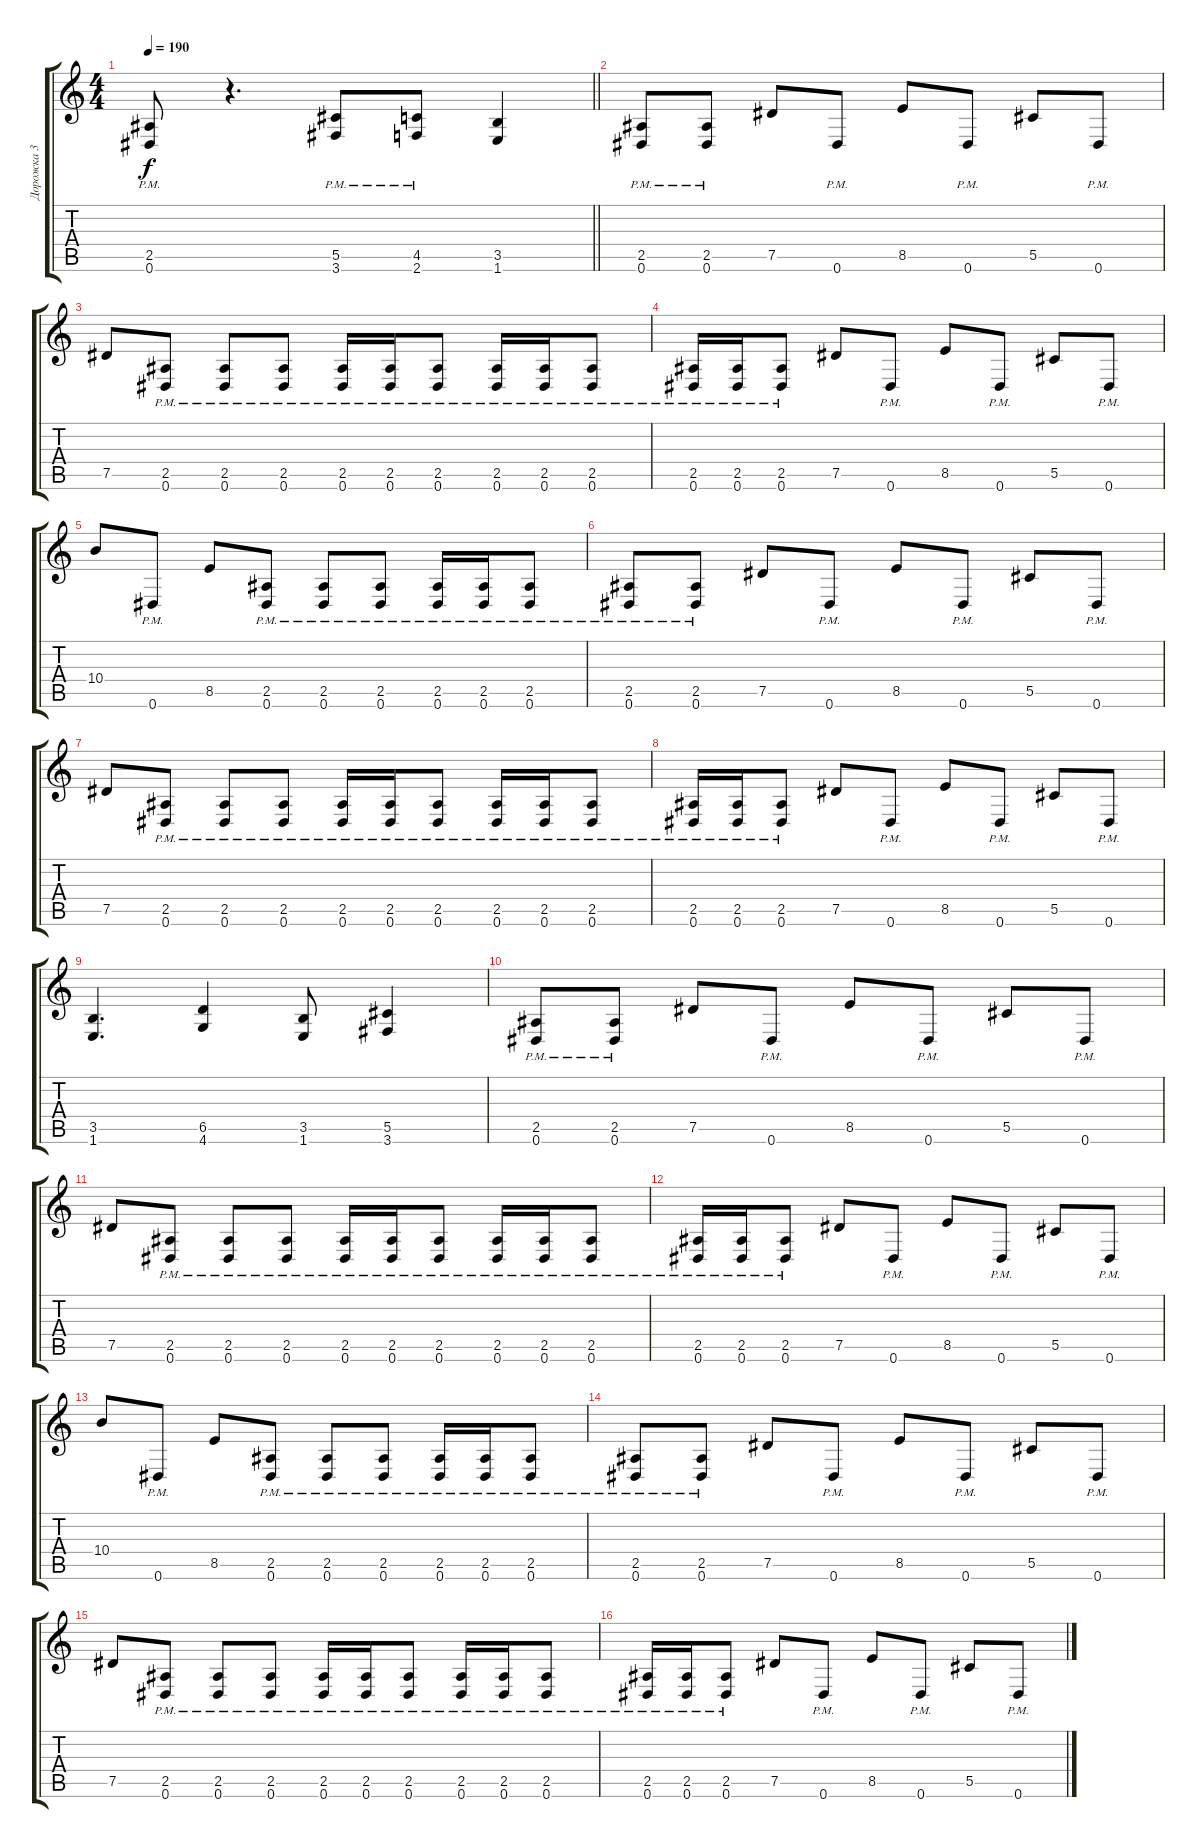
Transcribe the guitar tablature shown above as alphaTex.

\track ("Дорожка 3" "Дорожка 3") {instrument distortionguitar}
\staff {score tabs}
\tuning (Eb4 Bb3 Gb3 Db3 Ab2 Eb2) {hide}
\ts (4 4)
\tempo 190
\clef g2
\barLineRight lightlight
\ks c
(2.5{pm} 0.6{pm}).8{dy f} r.4{d} (5.5{pm} 3.6{pm}).8 (4.5{pm} 2.6{pm}).8 (3.5 1.6).4 |
\section ("" "")
(2.5{pm} 0.6{pm}).8 (2.5{pm} 0.6{pm}).8 7.5.8 0.6{pm}.8 8.5.8 0.6{pm}.8 5.5.8 0.6{pm}.8 |
7.5.8 (2.5{pm} 0.6{pm}).8 (2.5{pm} 0.6{pm}).8 (2.5{pm} 0.6{pm}).8 (2.5{pm} 0.6{pm}).16 (2.5{pm} 0.6{pm}).16 (2.5{pm} 0.6{pm}).8 (2.5{pm} 0.6{pm}).16 (2.5{pm} 0.6{pm}).16 (2.5{pm} 0.6{pm}).8 |
(2.5{pm} 0.6{pm}).16 (2.5{pm} 0.6{pm}).16 (2.5{pm} 0.6{pm}).8 7.5.8 0.6{pm}.8 8.5.8 0.6{pm}.8 5.5.8 0.6{pm}.8 |
10.4.8 0.6{pm}.8 8.5.8 (2.5{pm} 0.6{pm}).8 (2.5{pm} 0.6{pm}).8 (2.5{pm} 0.6{pm}).8 (2.5{pm} 0.6{pm}).16 (2.5{pm} 0.6{pm}).16 (2.5{pm} 0.6{pm}).8 |
(2.5{pm} 0.6{pm}).8 (2.5{pm} 0.6{pm}).8 7.5.8 0.6{pm}.8 8.5.8 0.6{pm}.8 5.5.8 0.6{pm}.8 |
7.5.8 (2.5{pm} 0.6{pm}).8 (2.5{pm} 0.6{pm}).8 (2.5{pm} 0.6{pm}).8 (2.5{pm} 0.6{pm}).16 (2.5{pm} 0.6{pm}).16 (2.5{pm} 0.6{pm}).8 (2.5{pm} 0.6{pm}).16 (2.5{pm} 0.6{pm}).16 (2.5{pm} 0.6{pm}).8 |
(2.5{pm} 0.6{pm}).16 (2.5{pm} 0.6{pm}).16 (2.5{pm} 0.6{pm}).8 7.5.8 0.6{pm}.8 8.5.8 0.6{pm}.8 5.5.8 0.6{pm}.8 |
(3.5 1.6).4{d} (6.5 4.6).4 (3.5 1.6).8 (5.5 3.6).4 |
(2.5{pm} 0.6{pm}).8 (2.5{pm} 0.6{pm}).8 7.5.8 0.6{pm}.8 8.5.8 0.6{pm}.8 5.5.8 0.6{pm}.8 |
7.5.8 (2.5{pm} 0.6{pm}).8 (2.5{pm} 0.6{pm}).8 (2.5{pm} 0.6{pm}).8 (2.5{pm} 0.6{pm}).16 (2.5{pm} 0.6{pm}).16 (2.5{pm} 0.6{pm}).8 (2.5{pm} 0.6{pm}).16 (2.5{pm} 0.6{pm}).16 (2.5{pm} 0.6{pm}).8 |
(2.5{pm} 0.6{pm}).16 (2.5{pm} 0.6{pm}).16 (2.5{pm} 0.6{pm}).8 7.5.8 0.6{pm}.8 8.5.8 0.6{pm}.8 5.5.8 0.6{pm}.8 |
10.4.8 0.6{pm}.8 8.5.8 (2.5{pm} 0.6{pm}).8 (2.5{pm} 0.6{pm}).8 (2.5{pm} 0.6{pm}).8 (2.5{pm} 0.6{pm}).16 (2.5{pm} 0.6{pm}).16 (2.5{pm} 0.6{pm}).8 |
(2.5{pm} 0.6{pm}).8 (2.5{pm} 0.6{pm}).8 7.5.8 0.6{pm}.8 8.5.8 0.6{pm}.8 5.5.8 0.6{pm}.8 |
7.5.8 (2.5{pm} 0.6{pm}).8 (2.5{pm} 0.6{pm}).8 (2.5{pm} 0.6{pm}).8 (2.5{pm} 0.6{pm}).16 (2.5{pm} 0.6{pm}).16 (2.5{pm} 0.6{pm}).8 (2.5{pm} 0.6{pm}).16 (2.5{pm} 0.6{pm}).16 (2.5{pm} 0.6{pm}).8 |
(2.5{pm} 0.6{pm}).16 (2.5{pm} 0.6{pm}).16 (2.5{pm} 0.6{pm}).8 7.5.8 0.6{pm}.8 8.5.8 0.6{pm}.8 5.5.8 0.6{pm}.8
